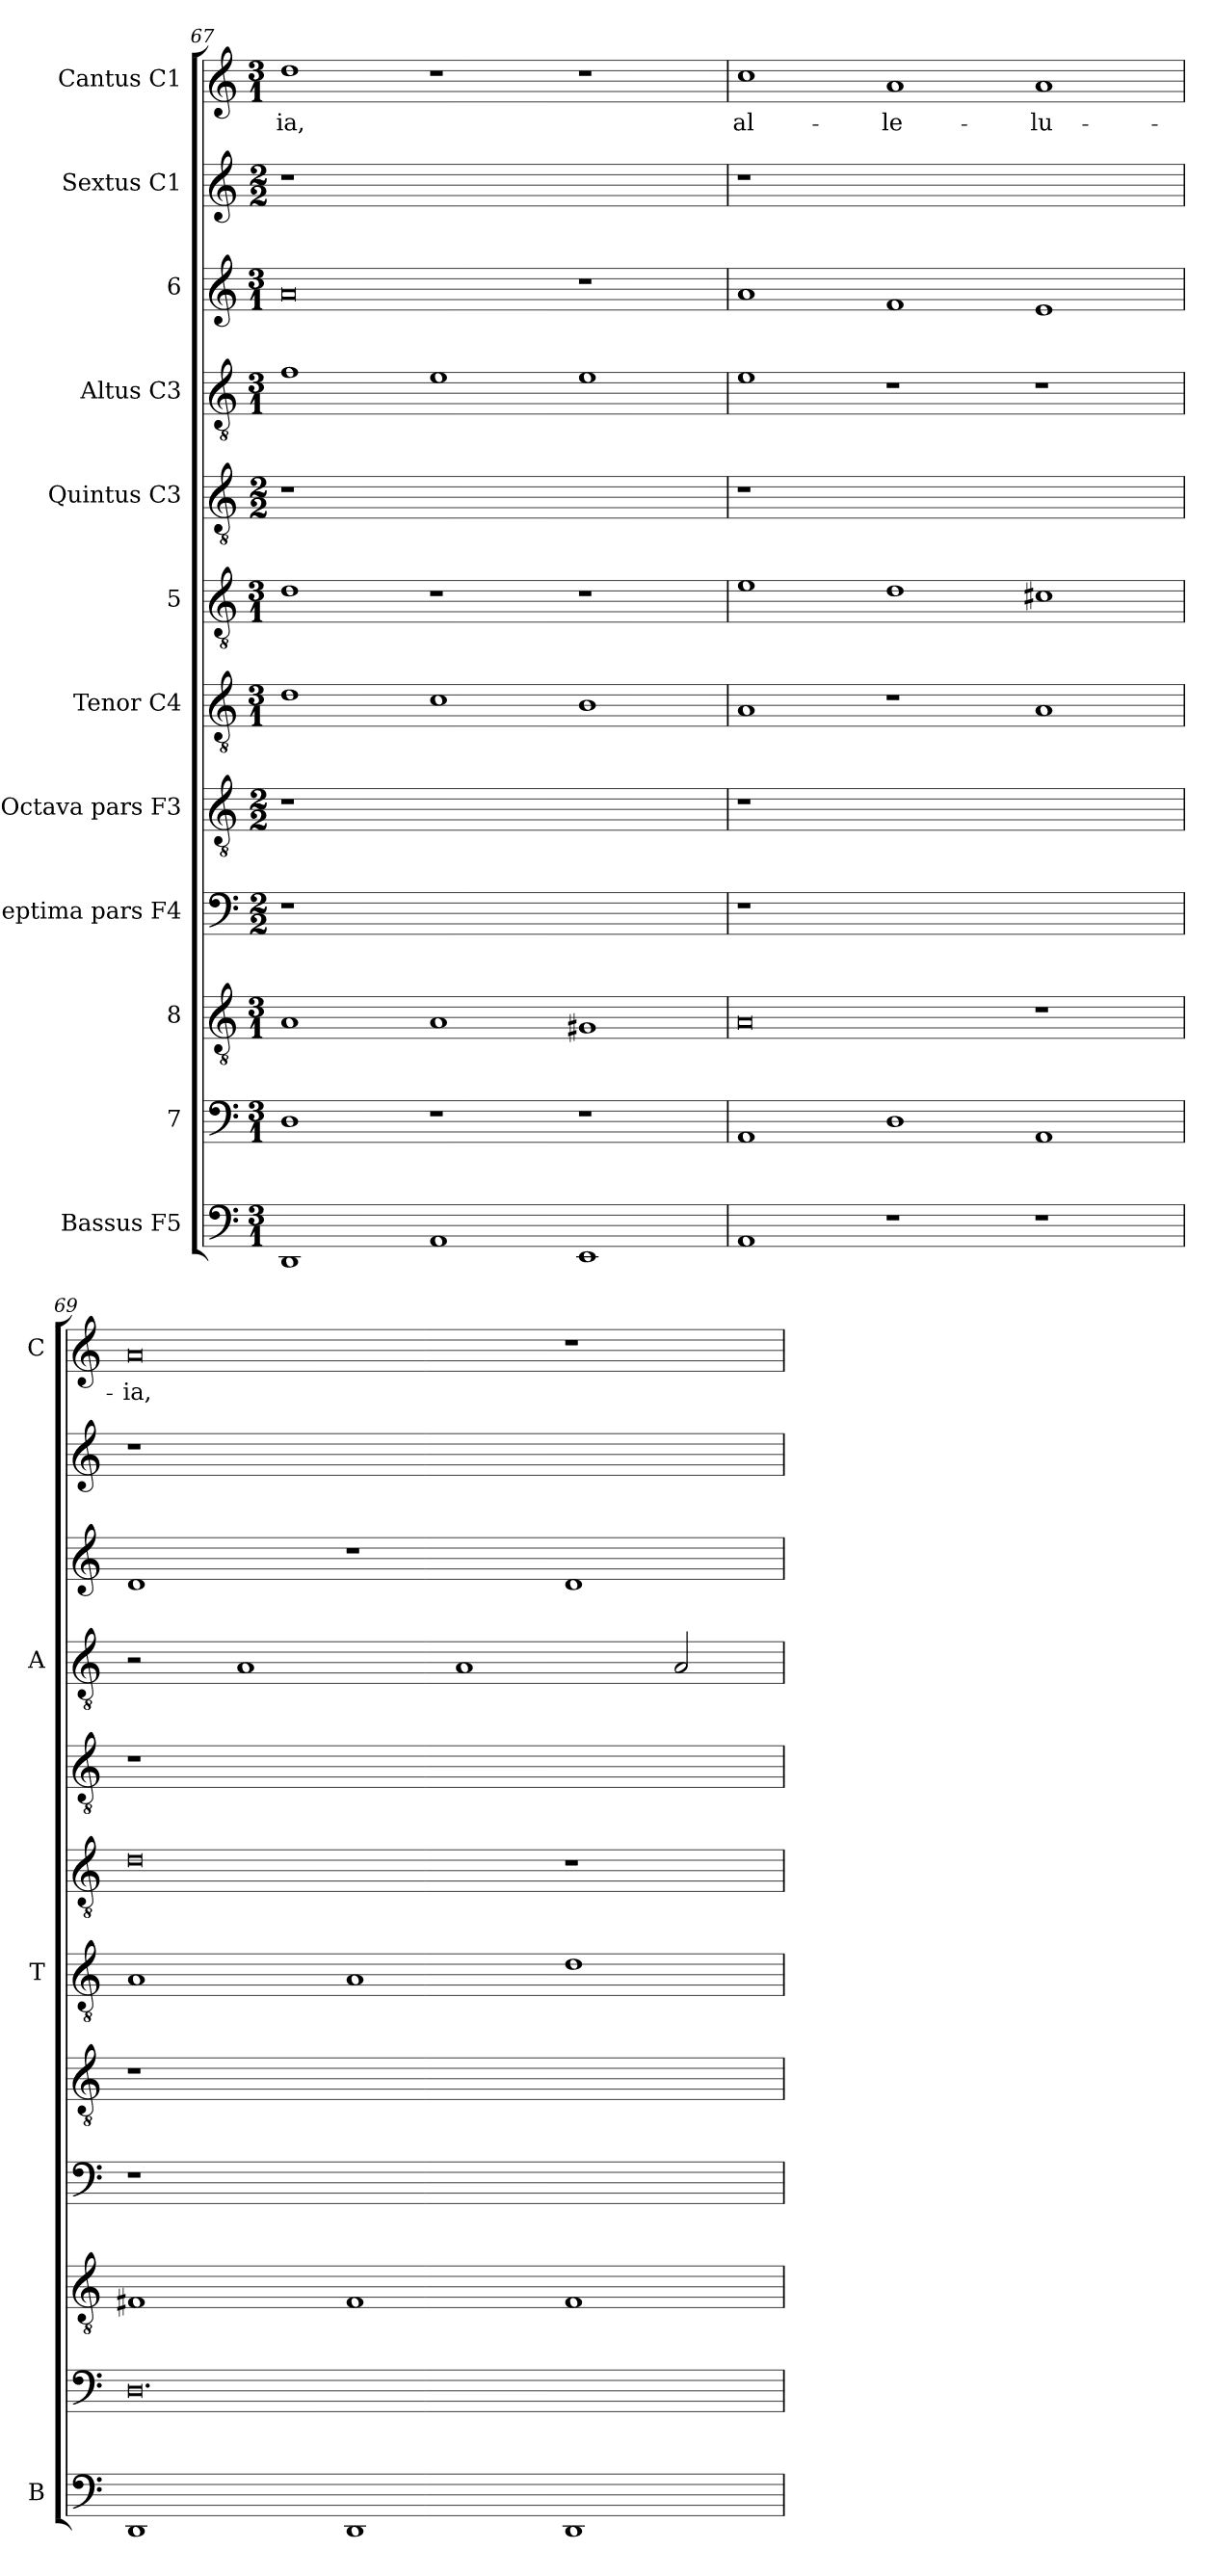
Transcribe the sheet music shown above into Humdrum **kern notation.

**kern	**kern	**kern	**kern	**kern	**kern	**kern	**kern	**kern	**kern	**kern	**kern	**text
*part12	*part11	*part10	*part9	*part8	*part7	*part6	*part5	*part4	*part3	*part2	*part1	*part1
*staff12	*staff11	*staff10	*staff9	*staff8	*staff7	*staff6	*staff5	*staff4	*staff3	*staff2	*staff1	*staff1
*I"Bassus F5	*I"7	*I"8	*I"Septima pars F4	*I"Octava pars F3	*I"Tenor C4	*I"5	*I"Quintus C3	*I"Altus C3	*I"6	*I"Sextus C1	*I"Cantus C1	*
*I'B	*	*	*	*	*I'T	*	*	*I'A	*	*	*I'C	*
*clefF4	*clefF4	*clefGv2	*clefF4	*clefGv2	*clefGv2	*clefGv2	*clefGv2	*clefGv2	*clefG2	*clefG2	*clefG2	*
*ITrd7c12	*	*	*	*	*	*	*	*	*	*	*	*
*k[]	*k[]	*k[]	*k[]	*k[]	*k[]	*k[]	*k[]	*k[]	*k[]	*k[]	*k[]	*
*C:	*C:	*C:	*C:	*C:	*C:	*C:	*C:	*C:	*C:	*C:	*C:	*
*M3/1	*M3/1	*M3/1	*M2/2	*M2/2	*M3/1	*M3/1	*M2/2	*M3/1	*M3/1	*M2/2	*M3/1	*
=67	=67	=67	=67	=67	=67	=67	=67	=67	=67	=67	=67	=67
!	!	!	!	!	!	!	!	!	!	!	!	!LO:LY:b
1DDD	1D	1A	1r	1r	1d	1d	1r	1f	0a	1r	1dd	-ia,
1AAA	1r	1A	0ryy	0ryy	1c	1r	0ryy	1e	.	0ryy	1r	.
1EEE	1r	1G#X	.	.	1B	1r	.	1e	1r	.	1r	.
=68	=68	=68	=68	=68	=68	=68	=68	=68	=68	=68	=68	=68
!	!	!	!	!	!	!	!	!	!	!	!	!LO:LY:b
1AAA	1AA	0A	1r	1r	1A	1e	1r	1e	1a	1r	1cc	al-
!	!	!	!	!	!	!	!	!	!	!	!	!LO:LY:b
1r	1D	.	0ryy	0ryy	1r	1d	0ryy	1r	1f	0ryy	1a	-le-
!	!	!	!	!	!	!	!	!	!	!	!	!LO:LY:b
1r	1AA	1r	.	.	1A	1c#X	.	1r	1e	.	1a	-lu-
=69	=69	=69	=69	=69	=69	=69	=69	=69	=69	=69	=69	=69
!	!	!	!	!	!	!	!	!	!	!	!	!LO:LY:b
1DDD	0.D	1F#X	1r	1r	1A	0d	1r	2r	1d	1r	0a	-ia,
.	.	.	.	.	.	.	.	1A	.	.	.	.
1DDD	.	1F#	0ryy	0ryy	1A	.	0ryy	.	1r	0ryy	.	.
.	.	.	.	.	.	.	.	1A	.	.	.	.
1DDD	.	1F#	.	.	1d	1r	.	.	1d	.	1r	.
.	.	.	.	.	.	.	.	2A/	.	.	.	.
=	=	=	=	=	=	=	=	=	=	=	=	=
*-	*-	*-	*-	*-	*-	*-	*-	*-	*-	*-	*-	*-
